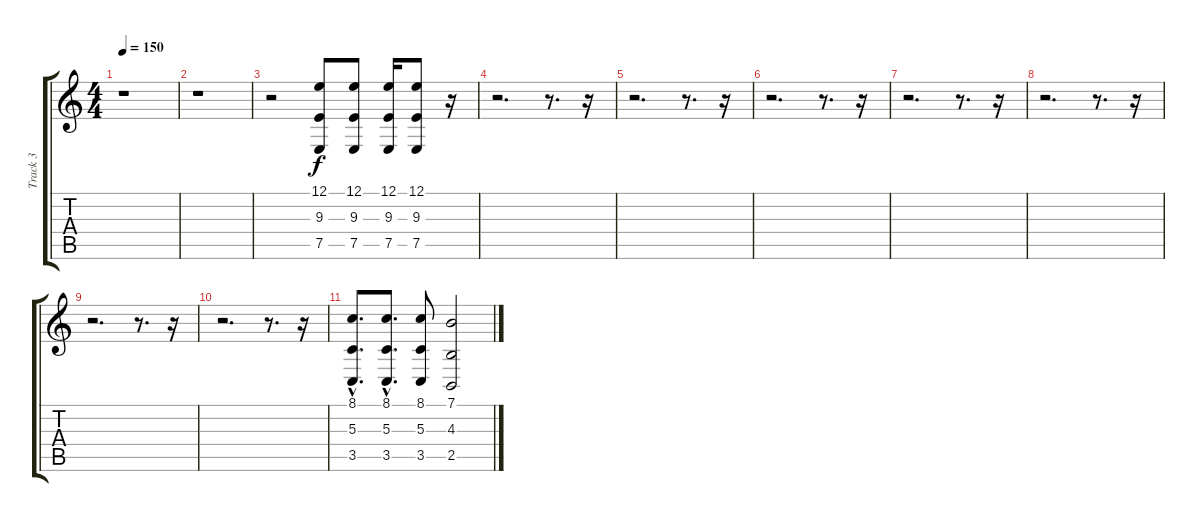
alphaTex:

\track ("Track 3" "Track 3") {instrument orchestrahit}
\staff {score tabs}
\tuning (E4 B3 G3 D3 A2 E2) {hide}
\ts (4 4)
\tempo 150
\clef g2
\ks c
r.1{dy f} |
r.1 |
r.2 (12.1 9.3 7.5).8 (12.1 9.3 7.5).8 (12.1 9.3 7.5).16 (12.1 9.3 7.5).8 r.16 |
r.2{d} r.8{d} r.16 |
r.2{d} r.8{d} r.16 |
r.2{d} r.8{d} r.16 |
r.2{d} r.8{d} r.16 |
r.2{d} r.8{d} r.16 |
r.2{d} r.8{d} r.16 |
r.2{d} r.8{d} r.16 |
(8.1{hac} 5.3{hac} 3.5{hac}).8{d} (8.1{hac} 5.3{hac} 3.5{hac}).8{d} (8.1 5.3 3.5).8 (7.1 4.3 2.5).2
